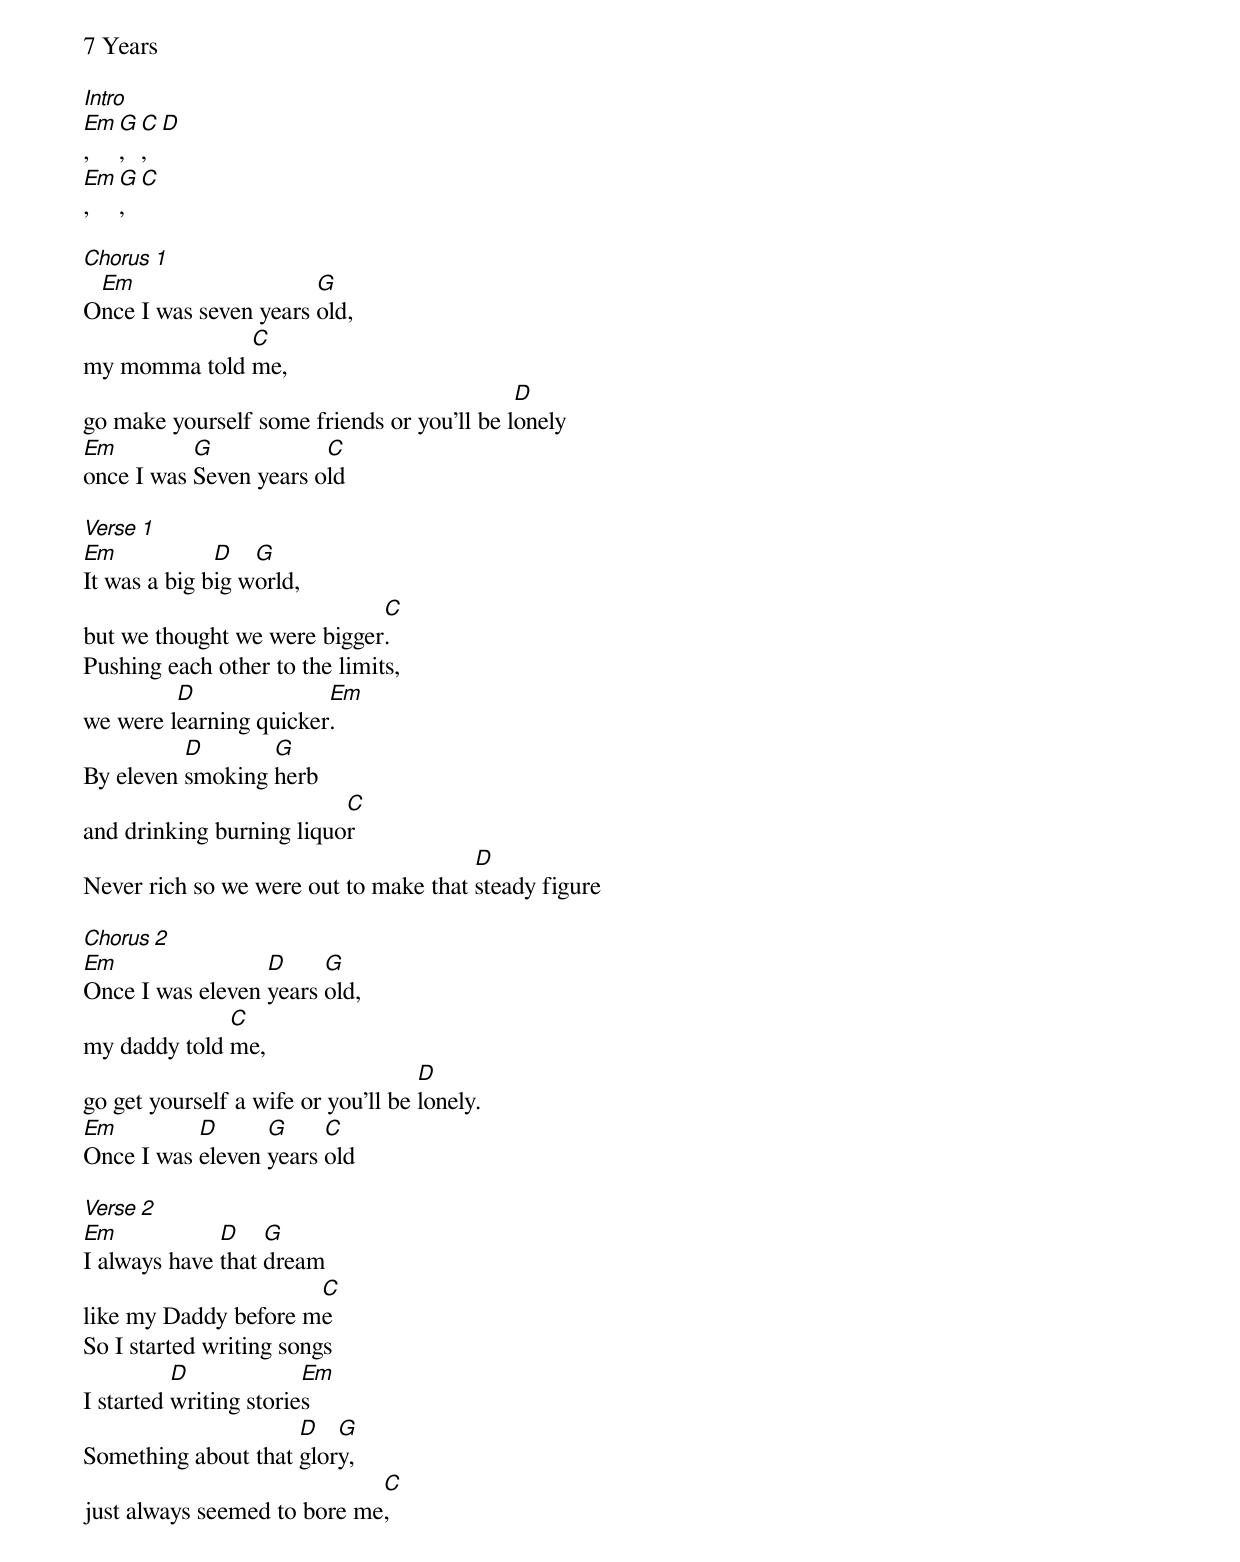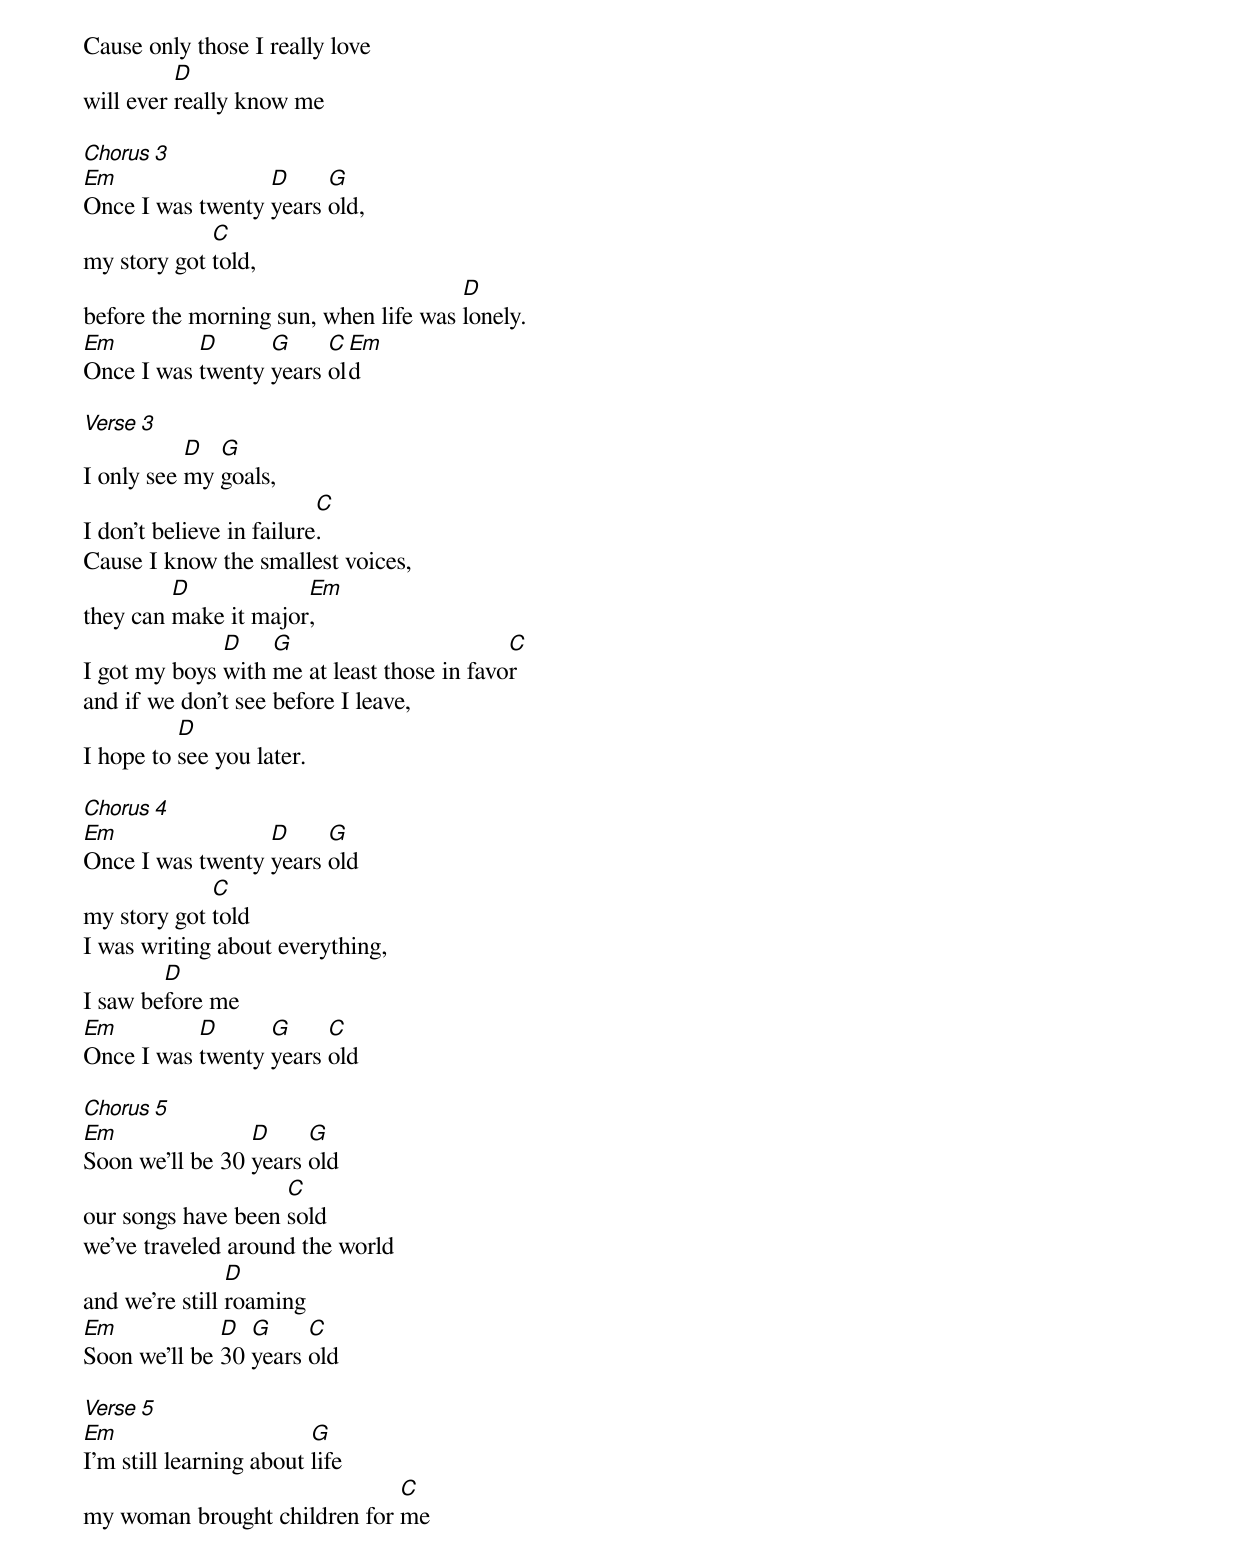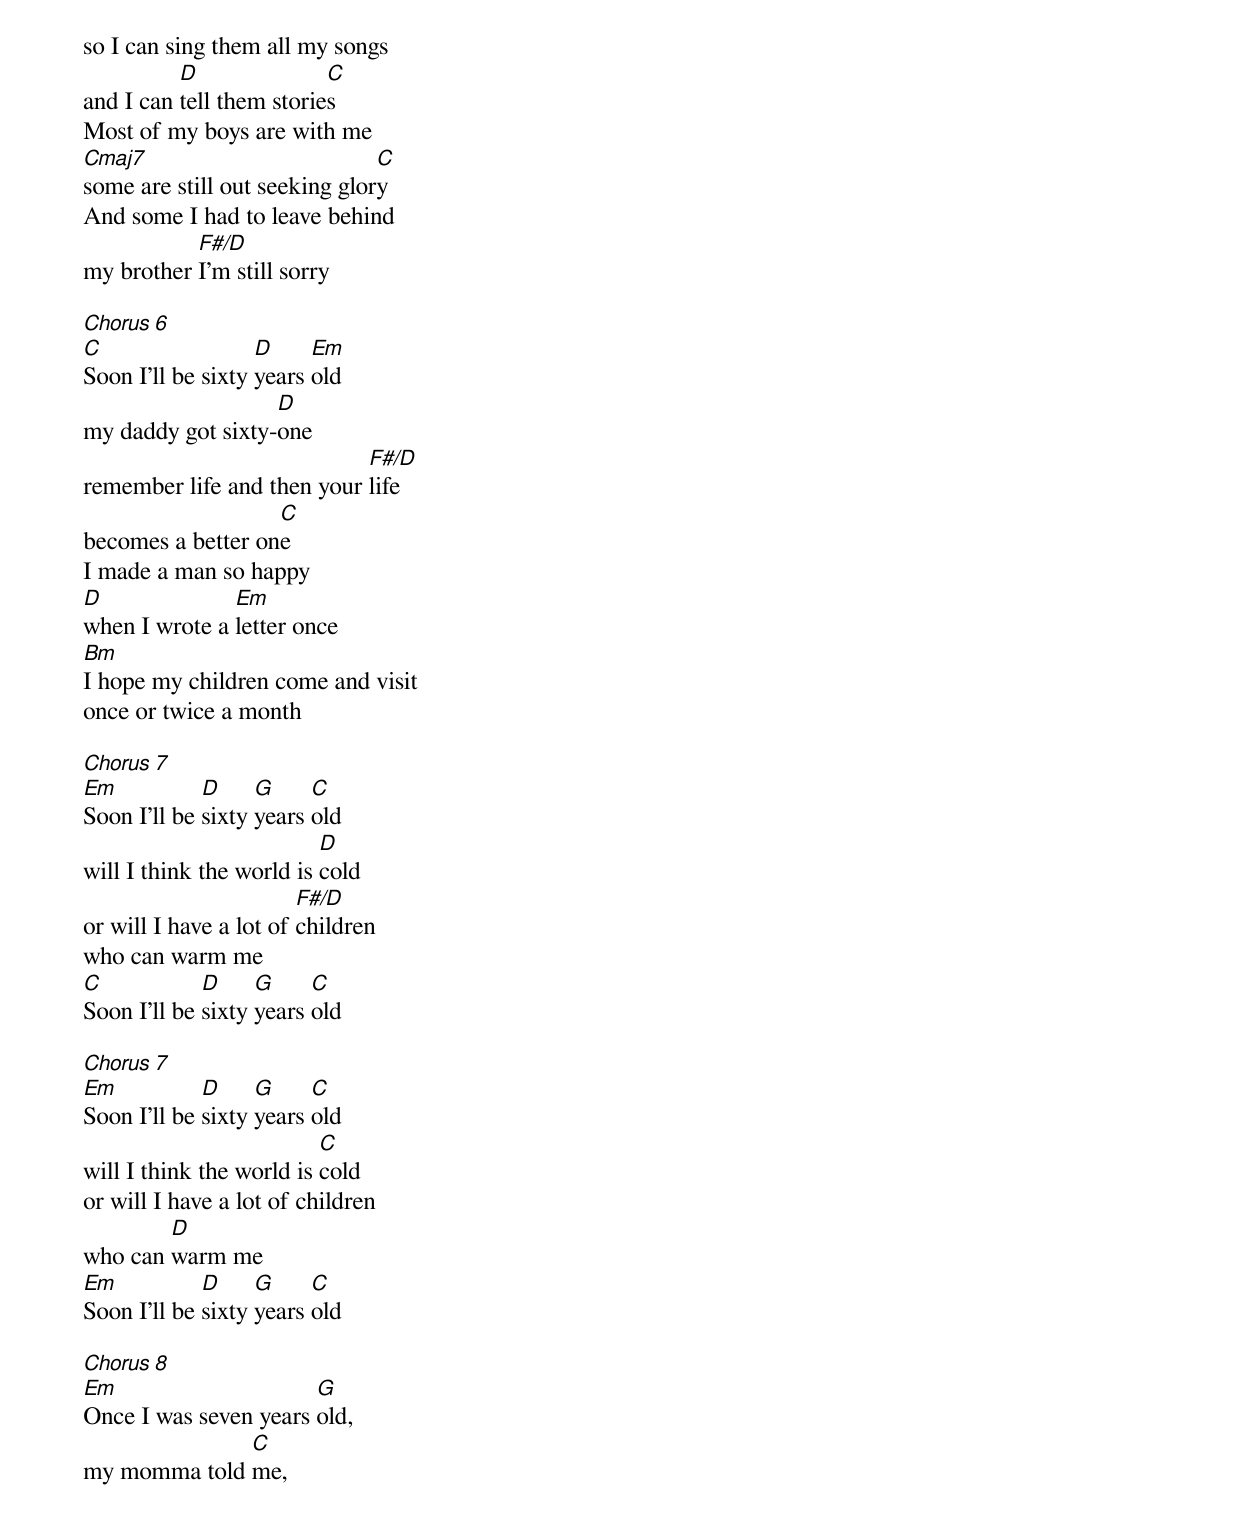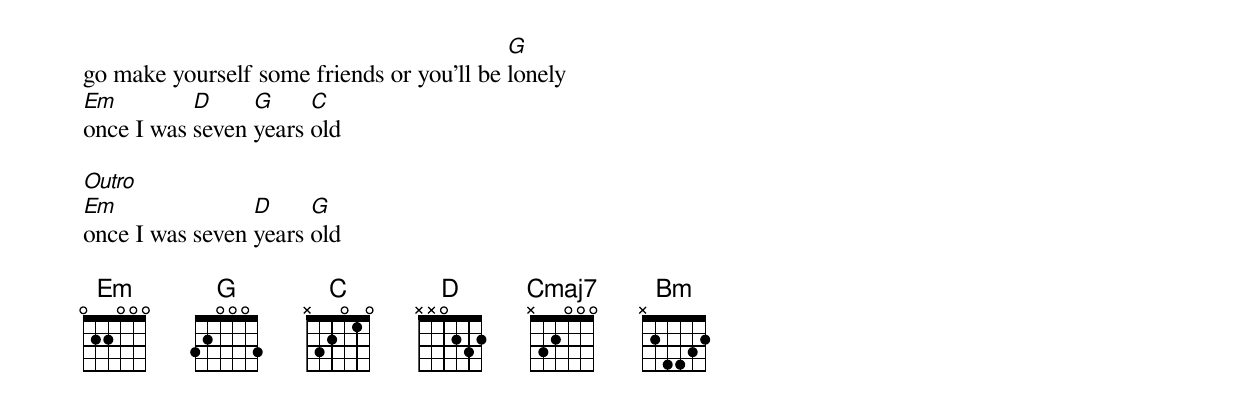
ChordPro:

7 Years

[Intro]
[Em],  [G],  [C],  [D]
[Em],  [G],  [C]

[Chorus 1]
O[Em]nce I was seven years [G]old,
my momma told [C]me,
go make yourself some friends or you'll be l[D]onely
[Em]once I was [G]Seven years o[C]ld

[Verse 1]
[Em]It was a big b[D]ig w[G]orld,
but we thought we were bigger[C].
Pushing each other to the limits,
we were l[D]earning quicker[Em].
By eleven [D]smoking [G]herb
and drinking burning liquo[C]r
Never rich so we were out to make that [D]steady figure

[Chorus 2]
[Em]Once I was eleven [D]years [G]old,
my daddy told [C]me,
go get yourself a wife or you'll be [D]lonely.
[Em]Once I was [D]eleven [G]years [C]old

[Verse 2]
[Em]I always have [D]that [G]dream
like my Daddy before m[C]e
So I started writing songs
I started [D]writing storie[Em]s
Something about that [D]glor[G]y,
just always seemed to bore me[C],
Cause only those I really love
will ever [D]really know me

[Chorus 3]
[Em]Once I was twenty [D]years [G]old,
my story got [C]told,
before the morning sun, when life was [D]lonely.
[Em]Once I was [D]twenty [G]years [C]ol[Em]d

[Verse 3]
I only see [D]my [G]goals,
I don't believe in failure[C].
Cause I know the smallest voices,
they can [D]make it major[Em],
I got my boys [D]with [G]me at least those in favo[C]r
and if we don't see before I leave,
I hope to [D]see you later.

[Chorus 4]
[Em]Once I was twenty [D]years [G]old
my story got [C]told
I was writing about everything,
I saw be[D]fore me
[Em]Once I was [D]twenty [G]years [C]old

[Chorus 5]
[Em]Soon we'll be 30 [D]years [G]old
our songs have been [C]sold
we've traveled around the world
and we're still [D]roaming
[Em]Soon we'll be [D]30 [G]years [C]old

[Verse 5]
[Em]I'm still learning about [G]life
my woman brought children for [C]me
so I can sing them all my songs
and I can [D]tell them storie[C]s
Most of my boys are with me
[Cmaj7]some are still out seeking glor[C]y
And some I had to leave behind
my brother [F#/D]I'm still sorry

[Chorus 6]
[C]Soon I'll be sixty [D]years [Em]old
my daddy got sixty-[D]one
remember life and then your [F#/D]life
becomes a better on[C]e
I made a man so happy
[D]when I wrote a [Em]letter once
[Bm]I hope my children come and visit
once or twice a month

[Chorus 7]
[Em]Soon I'll be [D]sixty [G]years [C]old
will I think the world is [D]cold
or will I have a lot of [F#/D]children
who can warm me
[C]Soon I'll be [D]sixty [G]years [C]old

[Chorus 7]
[Em]Soon I'll be [D]sixty [G]years [C]old
will I think the world is [C]cold
or will I have a lot of children
who can [D]warm me
[Em]Soon I'll be [D]sixty [G]years [C]old

[Chorus 8]
[Em]Once I was seven years [G]old,
my momma told [C]me,
go make yourself some friends or you'll be [G]lonely
[Em]once I was [D]seven [G]years [C]old

[Outro]
[Em]once I was seven [D]years [G]old

{% include music-notes.html %}
